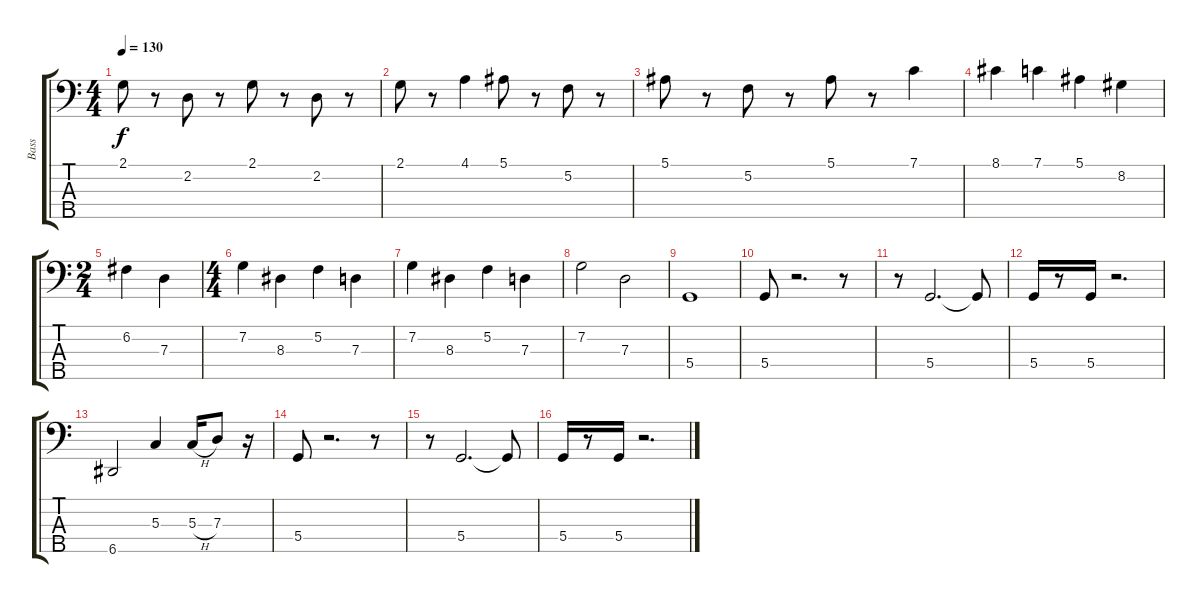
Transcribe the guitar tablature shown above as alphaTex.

\track ("Bass" "Bass") {instrument electricbassfinger}
\staff {score tabs}
\tuning (F2 C2 G1 D1 A0) {hide}
\ts (4 4)
\tempo 130
\clef f4
\ks c
2.1.8{dy f instrument electricbassfinger} r.8 2.2.8 r.8 2.1.8 r.8 2.2.8 r.8 |
2.1.8 r.8 4.1.4 5.1.8 r.8 5.2.8 r.8 |
5.1.8 r.8 5.2.8 r.8 5.1.8 r.8 7.1.4 |
8.1.4 7.1.4 5.1.4 8.2.4 |
\ts (2 4)
6.2.4 7.3.4 |
\ts (4 4)
7.2.4 8.3.4 5.2.4 7.3.4 |
7.2.4 8.3.4 5.2.4 7.3.4 |
7.2.2 7.3.2 |
5.4.1 |
5.4.8 r.2{d} r.8 |
r.8 5.4.2{d} 5.4{t}.8 |
5.4.16 r.8 5.4.16 r.2{d} |
6.5.2 5.3.4 5.3{h}.16 7.3.8 r.16 |
5.4.8 r.2{d} r.8 |
r.8 5.4.2{d} 5.4{t}.8 |
5.4.16 r.8 5.4.16 r.2{d}
